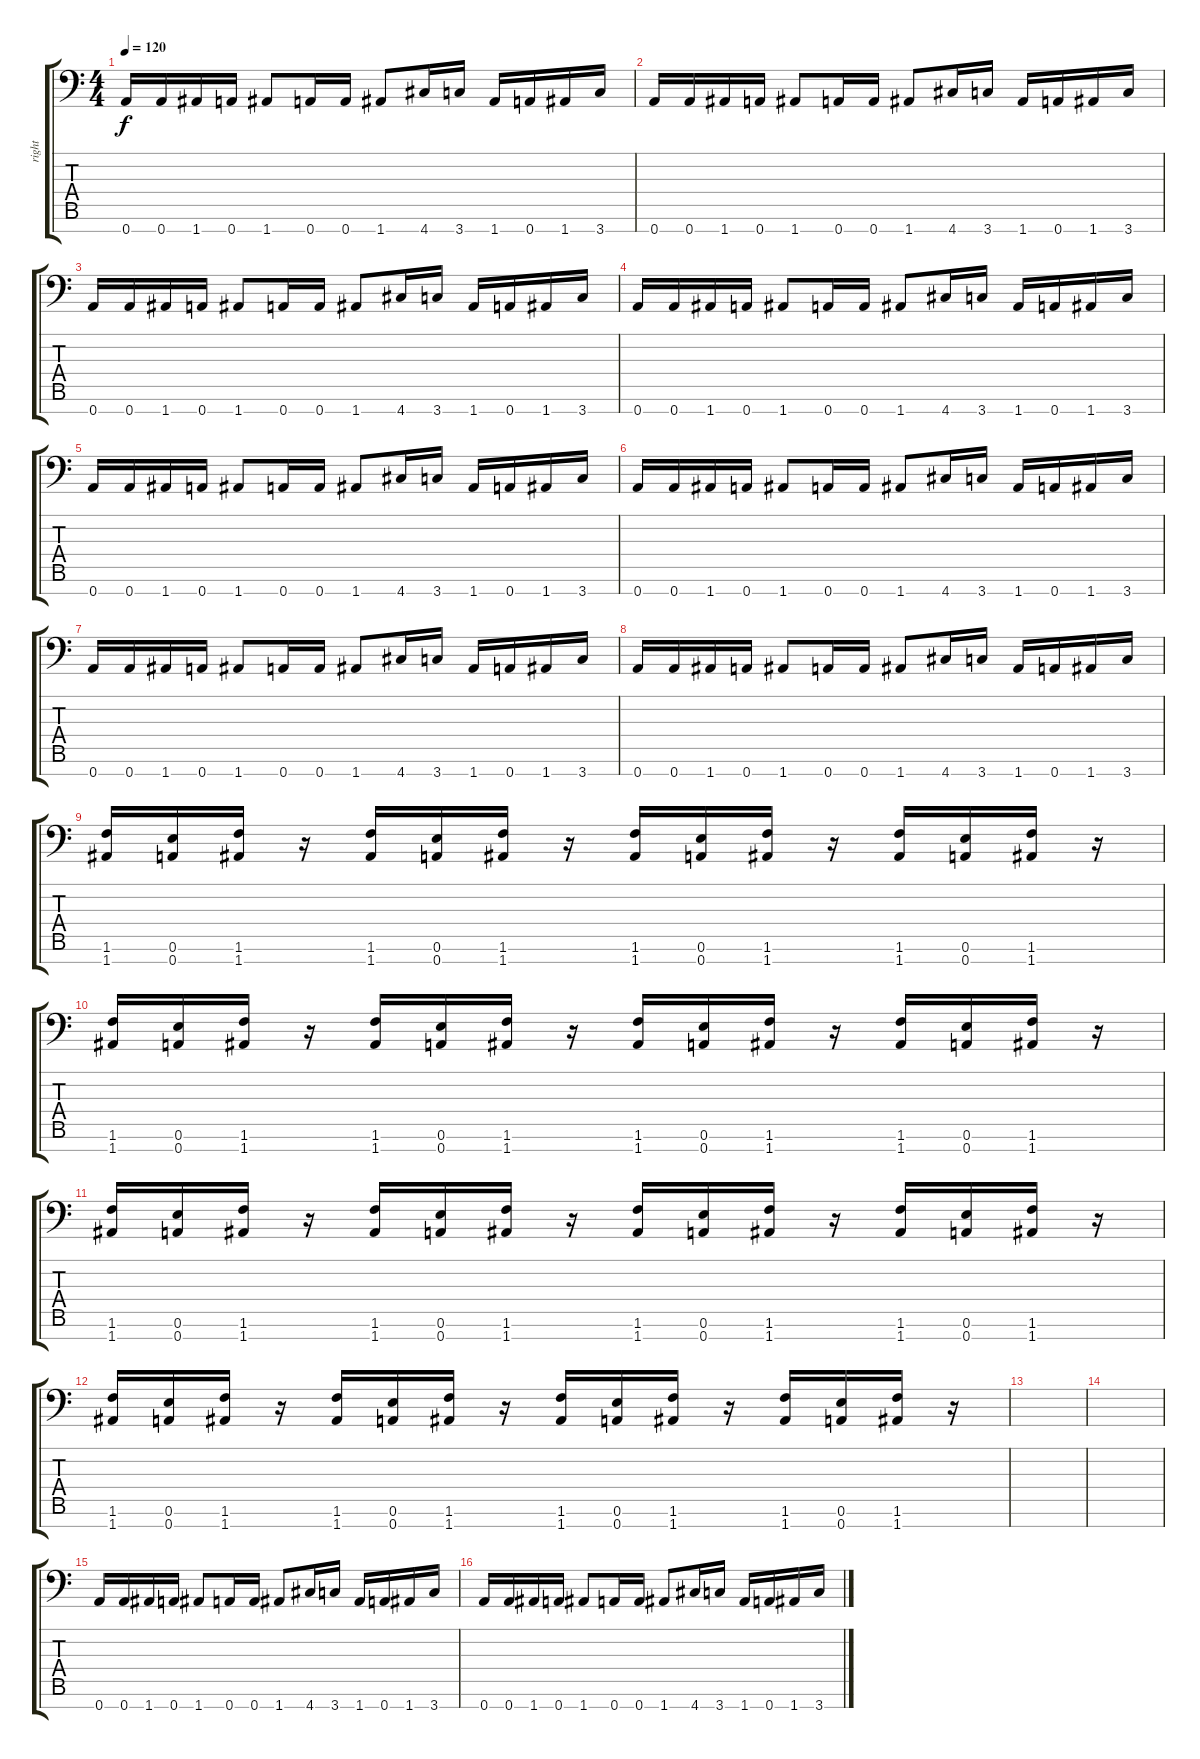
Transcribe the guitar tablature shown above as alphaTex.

\track ("right" "right") {instrument distortionguitar}
\staff {score tabs}
\tuning (E4 B3 G3 D3 A2 E2 A1) {hide}
\ts (4 4)
\tempo 120
\clef f4
\ks c
0.7.16{dy f} 0.7.16 1.7.16 0.7.16 1.7.8 0.7.16 0.7.16 1.7.8 4.7.16 3.7.16 1.7.16 0.7.16 1.7.16 3.7.16 |
0.7.16 0.7.16 1.7.16 0.7.16 1.7.8 0.7.16 0.7.16 1.7.8 4.7.16 3.7.16 1.7.16 0.7.16 1.7.16 3.7.16 |
0.7.16 0.7.16 1.7.16 0.7.16 1.7.8 0.7.16 0.7.16 1.7.8 4.7.16 3.7.16 1.7.16 0.7.16 1.7.16 3.7.16 |
0.7.16 0.7.16 1.7.16 0.7.16 1.7.8 0.7.16 0.7.16 1.7.8 4.7.16 3.7.16 1.7.16 0.7.16 1.7.16 3.7.16 |
0.7.16 0.7.16 1.7.16 0.7.16 1.7.8 0.7.16 0.7.16 1.7.8 4.7.16 3.7.16 1.7.16 0.7.16 1.7.16 3.7.16 |
0.7.16 0.7.16 1.7.16 0.7.16 1.7.8 0.7.16 0.7.16 1.7.8 4.7.16 3.7.16 1.7.16 0.7.16 1.7.16 3.7.16 |
0.7.16 0.7.16 1.7.16 0.7.16 1.7.8 0.7.16 0.7.16 1.7.8 4.7.16 3.7.16 1.7.16 0.7.16 1.7.16 3.7.16 |
0.7.16 0.7.16 1.7.16 0.7.16 1.7.8 0.7.16 0.7.16 1.7.8 4.7.16 3.7.16 1.7.16 0.7.16 1.7.16 3.7.16 |
(1.6 1.7).16 (0.6 0.7).16 (1.6 1.7).16 r.16 (1.6 1.7).16 (0.6 0.7).16 (1.6 1.7).16 r.16 (1.6 1.7).16 (0.6 0.7).16 (1.6 1.7).16 r.16 (1.6 1.7).16 (0.6 0.7).16 (1.6 1.7).16 r.16 |
(1.6 1.7).16 (0.6 0.7).16 (1.6 1.7).16 r.16 (1.6 1.7).16 (0.6 0.7).16 (1.6 1.7).16 r.16 (1.6 1.7).16 (0.6 0.7).16 (1.6 1.7).16 r.16 (1.6 1.7).16 (0.6 0.7).16 (1.6 1.7).16 r.16 |
(1.6 1.7).16 (0.6 0.7).16 (1.6 1.7).16 r.16 (1.6 1.7).16 (0.6 0.7).16 (1.6 1.7).16 r.16 (1.6 1.7).16 (0.6 0.7).16 (1.6 1.7).16 r.16 (1.6 1.7).16 (0.6 0.7).16 (1.6 1.7).16 r.16 |
(1.6 1.7).16 (0.6 0.7).16 (1.6 1.7).16 r.16 (1.6 1.7).16 (0.6 0.7).16 (1.6 1.7).16 r.16 (1.6 1.7).16 (0.6 0.7).16 (1.6 1.7).16 r.16 (1.6 1.7).16 (0.6 0.7).16 (1.6 1.7).16 r.16 |
|
|
0.7.16 0.7.16 1.7.16 0.7.16 1.7.8 0.7.16 0.7.16 1.7.8 4.7.16 3.7.16 1.7.16 0.7.16 1.7.16 3.7.16 |
0.7.16 0.7.16 1.7.16 0.7.16 1.7.8 0.7.16 0.7.16 1.7.8 4.7.16 3.7.16 1.7.16 0.7.16 1.7.16 3.7.16
